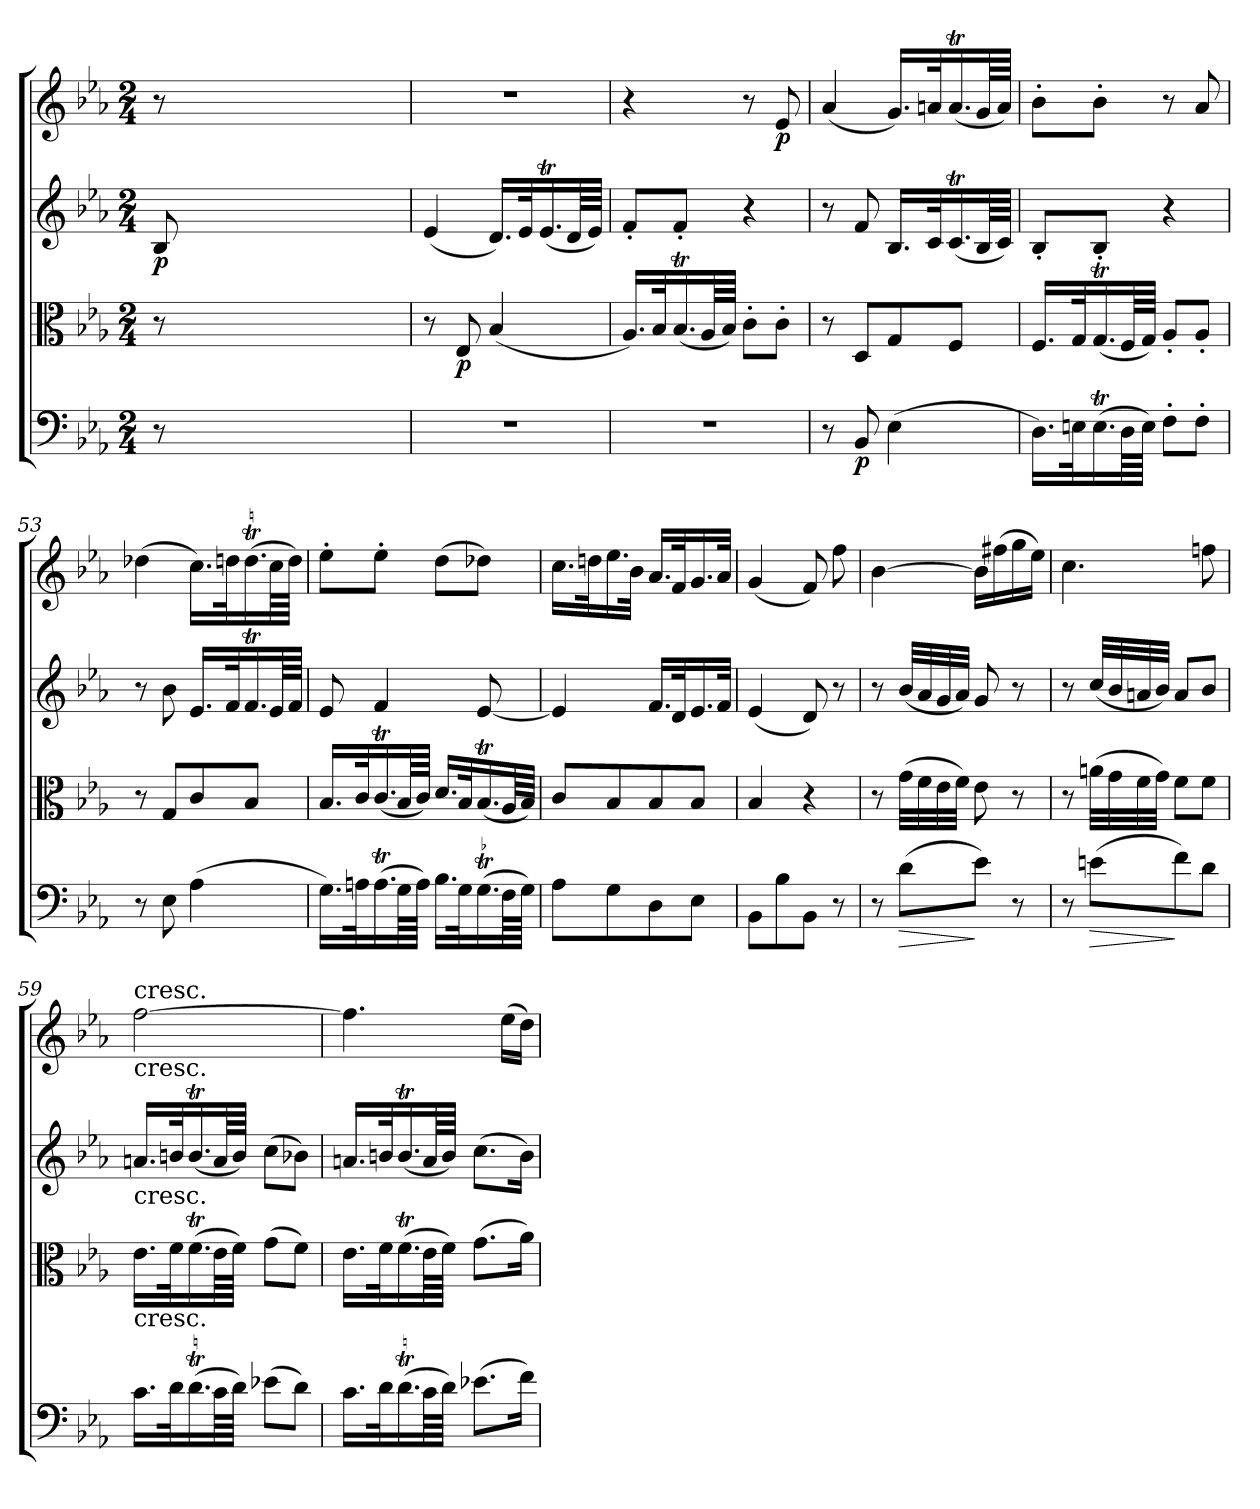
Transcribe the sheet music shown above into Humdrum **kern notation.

**kern	**dynam	**kern	**dynam	**kern	**dynam	**kern	**dynam
*part4	*part4	*part3	*part3	*part2	*part2	*part1	*part1
*staff4	*staff4	*staff3	*staff3	*staff2	*staff2	*staff1	*staff1
*clefF4	*	*clefC3	*	*clefG2	*	*clefG2	*
*k[b-e-a-]	*	*k[b-e-a-]	*	*k[b-e-a-]	*	*k[b-e-a-]	*
*E-:	*	*E-:	*	*E-:	*	*E-:	*
*M2/4	*	*M2/4	*	*M2/4	*	*M2/4	*
=	=	=	=	=	=	=	=
8r	.	8r	.	8B-/	p	8r	.
64ryy	.	64ryy	.	64ryy	.	64ryy	.
64ryy	.	64ryy	.	64ryy	.	64ryy	.
64ryy	.	64ryy	.	64ryy	.	64ryy	.
64ryy	.	64ryy	.	64ryy	.	64ryy	.
64ryy	.	64ryy	.	64ryy	.	64ryy	.
64ryy	.	64ryy	.	64ryy	.	64ryy	.
64ryy	.	64ryy	.	64ryy	.	64ryy	.
64ryy	.	64ryy	.	64ryy	.	64ryy	.
64ryy	.	64ryy	.	64ryy	.	64ryy	.
64ryy	.	64ryy	.	64ryy	.	64ryy	.
64ryy	.	64ryy	.	64ryy	.	64ryy	.
64ryy	.	64ryy	.	64ryy	.	64ryy	.
64ryy	.	64ryy	.	64ryy	.	64ryy	.
64ryy	.	64ryy	.	64ryy	.	64ryy	.
64ryy	.	64ryy	.	64ryy	.	64ryy	.
64ryy	.	64ryy	.	64ryy	.	64ryy	.
64ryy	.	64ryy	.	64ryy	.	64ryy	.
64ryy	.	64ryy	.	64ryy	.	64ryy	.
64ryy	.	64ryy	.	64ryy	.	64ryy	.
64ryy	.	64ryy	.	64ryy	.	64ryy	.
64ryy	.	64ryy	.	64ryy	.	64ryy	.
64ryy	.	64ryy	.	64ryy	.	64ryy	.
64ryy	.	64ryy	.	64ryy	.	64ryy	.
64ryy	.	64ryy	.	64ryy	.	64ryy	.
=49	=49	=49	=49	=49	=49	=49	=49
2r	.	8r	.	(4e-/	.	2r	.
.	.	8E-/	p	.	.	.	.
.	.	(4B-/	.	16.d/LL)	.	.	.
.	.	.	.	32e-/K	.	.	.
.	.	.	.	(16.e-T/	.	.	.
.	.	.	.	64d/LL	.	.	.
.	.	.	.	64e-/JJJJ)	.	.	.
=50	=50	=50	=50	=50	=50	=50	=50
2r	.	16.A-/LL)	.	8f'/L	.	4r	.
.	.	32B-/K	.	.	.	.	.
.	.	(16.B-T/	.	8f'/J	.	.	.
.	.	64A-/LL	.	.	.	.	.
.	.	64B-/JJJJ)	.	.	.	.	.
.	.	8c'\L	.	4r	.	8r	.
.	.	8c'\J	.	.	.	8e-/	p
=51	=51	=51	=51	=51	=51	=51	=51
8r	.	8r	.	8r	.	(4a-/	.
8BB-/	p	8D/L	.	8f/	.	.	.
(4E-\	.	8G/	.	16.B-/LL	.	16.g/LL)	.
.	.	.	.	32c/K	.	32an/K	.
.	.	8F/J	.	(16.cT/	.	(16.at/	.
.	.	.	.	64B-/LL	.	64g/LL	.
.	.	.	.	64c/JJJJ)	.	64a/JJJJ)	.
=52	=52	=52	=52	=52	=52	=52	=52
16.D\LL)	.	16.F/LL	.	8B-'/L	.	8b-'\L	.
32En\K	.	32G/K	.	.	.	.	.
(16.Et\	.	(16.Gt/	.	8B-'/J	.	8b-'\J	.
64D\LL	.	64F/LL	.	.	.	.	.
64E\JJJJ)	.	64G/JJJJ)	.	.	.	.	.
8F'\L	.	8A-'/L	.	4r	.	8r	.
8F'\J	.	8A-'/J	.	.	.	8a-/	.
=53	=53	=53	=53	=53	=53	=53	=53
8r	.	8r	.	8r	.	(4dd-X\	.
8E-\	.	8G/L	.	8b-\	.	.	.
(4A-\	.	8c/	.	16.e-/LL	.	16.cc\LL)	.
.	.	.	.	32f/K	.	32ddn\K	.
.	.	8B-/J	.	16.fT/	.	(16.ddT\	.
.	.	.	.	64e-/LL	.	64cc\LL	.
.	.	.	.	64f/JJJJ	.	64dd\JJJJ)	.
=54	=54	=54	=54	=54	=54	=54	=54
16.G\LL)	.	16.B-/LL	.	8e-/	.	8ee-'\L	.
32An\K	.	32c/K	.	.	.	.	.
(16.At\	.	(16.cT/	.	4f/	.	8ee-'\J	.
64G\LL	.	64B-/LL	.	.	.	.	.
64A\JJJJ)	.	64c/JJJJ)	.	.	.	.	.
16.B-\LL	.	16.d/LL	.	.	.	(8dd\L	.
32G\K	.	32B-/K	.	.	.	.	.
!LO:TR:acc=-	!	!	!	!	!	!	!
(16.Gt\	.	(16.B-T/	.	[8e-/	.	8dd-X\J)	.
64F\LL	.	64A-/LL	.	.	.	.	.
64G\JJJJ)	.	64B-/JJJJ)	.	.	.	.	.
=55	=55	=55	=55	=55	=55	=55	=55
8A-\L	.	8c/L	.	4e-/]	.	16.cc\LL	.
.	.	.	.	.	.	32ddn\K	.
8G\	.	8B-/	.	.	.	16.ee-\	.
.	.	.	.	.	.	32b-\JJk	.
8D\	.	8B-/	.	16.f/LL	.	16.a-/LL	.
.	.	.	.	32d/K	.	32f/K	.
8E-\J	.	8B-/J	.	16.e-/	.	16.g/	.
.	.	.	.	32f/JJk	.	32a-/JJk	.
=56	=56	=56	=56	=56	=56	=56	=56
8BB-\L	.	4B-/	.	(4e-/	.	(4g/	.
8B-\	.	.	.	.	.	.	.
8BB-\J	.	4r	.	8d/)	.	8f/)	.
8r	.	.	.	8r	.	8ff\	.
=57	=57	=57	=57	=57	=57	=57	=57
8r	.	8r	.	8r	.	[4b-\	.
!	!LO:HP:b	!	!	!	!	!	!
(8d\L	>	(32g\LLL	.	(32b-/LLL	.	.	.
.	.	32f\	.	32a-/	.	.	.
.	.	32e-\	.	32g/	.	.	.
.	.	32f\JJJ)	.	32a-/JJJ)	.	.	.
8e-\J)	]	8e-\	.	8g/	.	16b-\LL]	.
.	.	.	.	.	.	(16ff#X\	.
8r	.	8r	.	8r	.	16gg\	.
.	.	.	.	.	.	16ee-\JJ)	.
=58	=58	=58	=58	=58	=58	=58	=58
8r	.	8r	.	8r	.	4.cc\	.
!	!LO:HP:b	!	!	!	!	!	!
(8en\L	>	(32an\LLL	.	(32cc/LLL	.	.	.
.	.	32g\	.	32b-/	.	.	.
.	.	32f\	.	32an/	.	.	.
.	.	32g\JJJ)	.	32b-/JJJ)	.	.	.
8f\)	]	8f\L	.	8a/L	.	.	.
8d\J	.	8f\J	.	8b-/J	.	8ffn\	.
=59	=59	=59	=59	=59	=59	=59	=59
!	!	!	!	!	!	!LO:TX:t=cresc.	!
!	!	!	!	!LO:TX:t=cresc.	!	!	!
!	!	!LO:TX:t=cresc.	!	!	!	!	!
!LO:TX:t=cresc.	!	!	!	!	!	!	!
16.c\LL	.	16.e-\LL	.	16.an/LL	.	[2ff\	.
32d\K	.	32f\K	.	32bn/K	.	.	.
(16.dT\	.	(16.fT\	.	(16.bt/	.	.	.
64c\LL	.	64e-\LL	.	64a/LL	.	.	.
64d\JJJJ)	.	64f\JJJJ)	.	64b/JJJJ)	.	.	.
(8e-X\L	.	(8g\L	.	(8cc\L	.	.	.
8d\J)	.	8f\J)	.	8b-X\J)	.	.	.
=60	=60	=60	=60	=60	=60	=60	=60
16.c\LL	.	16.e-\LL	.	16.an/LL	.	4.ff\]	.
32d\K	.	32f\K	.	32bn/K	.	.	.
(16.dT\	.	(16.fT\	.	(16.bt/	.	.	.
64c\LL	.	64e-\LL	.	64a/LL	.	.	.
64d\JJJJ)	.	64f\JJJJ)	.	64b/JJJJ)	.	.	.
(8.e-X\L	.	(8.g\L	.	(8.cc\L	.	.	.
.	.	.	.	.	.	(16ee-\LL	.
16f\Jk)	.	16a-\Jk)	.	16b\Jk)	.	16dd\JJ)	.
=	=	=	=	=	=	=	=
*-	*-	*-	*-	*-	*-	*-	*-
